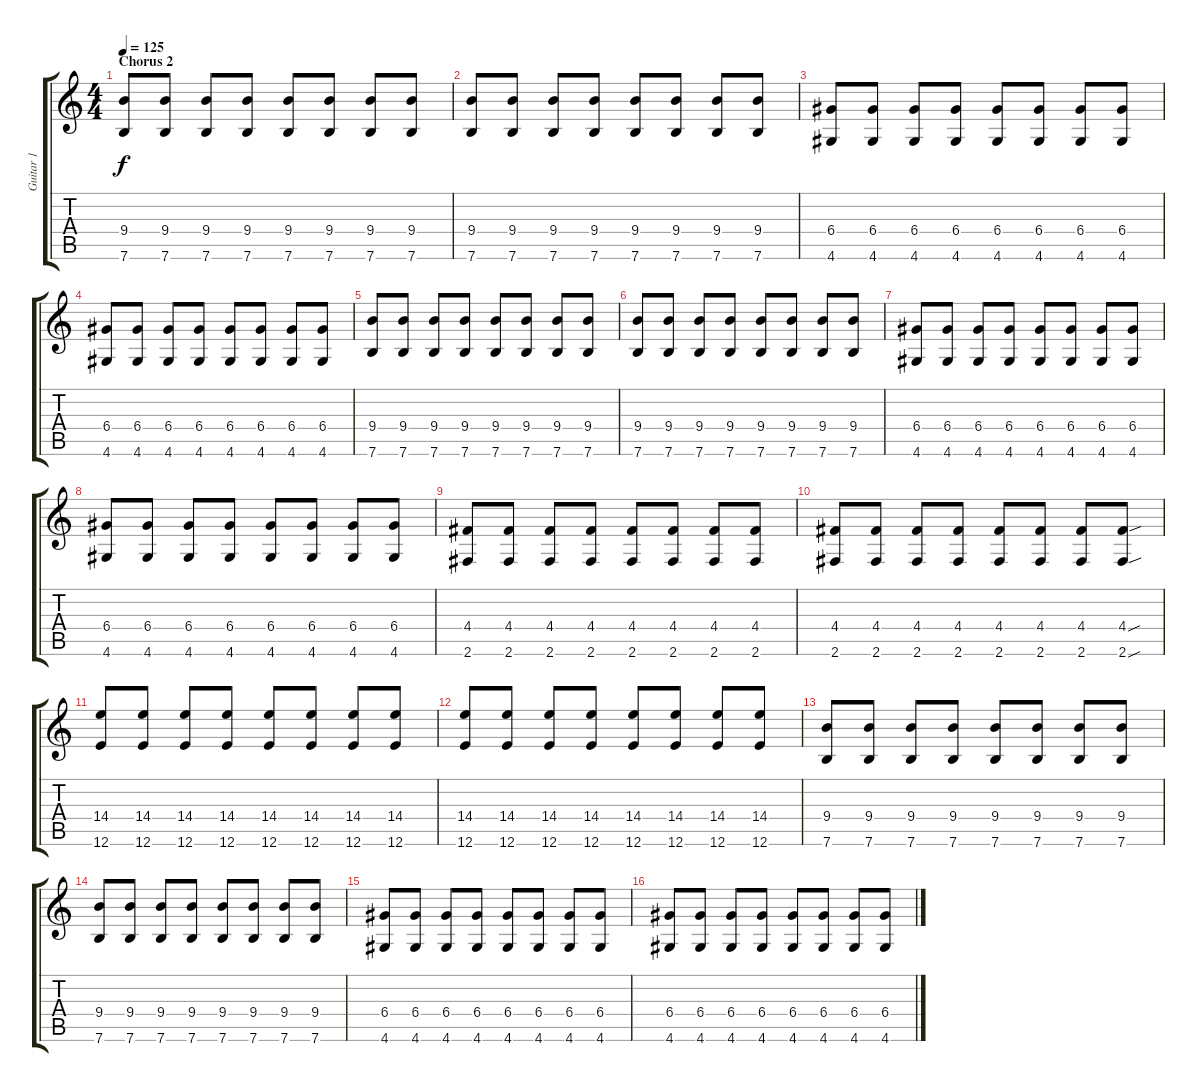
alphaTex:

\track ("Guitar 1" "Guitar 1") {instrument overdrivenguitar}
\staff {score tabs}
\tuning (E4 B3 G3 D3 A2 E2) {hide}
\ts (4 4)
\section ("" "Chorus 2")
\tempo 125
\clef g2
\ks c
(9.4 7.6).8{dy f volume 9 instrument overdrivenguitar} (9.4 7.6).8 (9.4 7.6).8 (9.4 7.6).8 (9.4 7.6).8 (9.4 7.6).8 (9.4 7.6).8 (9.4 7.6).8 |
(9.4 7.6).8 (9.4 7.6).8 (9.4 7.6).8 (9.4 7.6).8 (9.4 7.6).8 (9.4 7.6).8 (9.4 7.6).8 (9.4 7.6).8 |
(6.4 4.6).8 (6.4 4.6).8 (6.4 4.6).8 (6.4 4.6).8 (6.4 4.6).8 (6.4 4.6).8 (6.4 4.6).8 (6.4 4.6).8 |
(6.4 4.6).8 (6.4 4.6).8 (6.4 4.6).8 (6.4 4.6).8 (6.4 4.6).8 (6.4 4.6).8 (6.4 4.6).8 (6.4 4.6).8 |
(9.4 7.6).8 (9.4 7.6).8 (9.4 7.6).8 (9.4 7.6).8 (9.4 7.6).8 (9.4 7.6).8 (9.4 7.6).8 (9.4 7.6).8 |
(9.4 7.6).8 (9.4 7.6).8 (9.4 7.6).8 (9.4 7.6).8 (9.4 7.6).8 (9.4 7.6).8 (9.4 7.6).8 (9.4 7.6).8 |
(6.4 4.6).8 (6.4 4.6).8 (6.4 4.6).8 (6.4 4.6).8 (6.4 4.6).8 (6.4 4.6).8 (6.4 4.6).8 (6.4 4.6).8 |
(6.4 4.6).8 (6.4 4.6).8 (6.4 4.6).8 (6.4 4.6).8 (6.4 4.6).8 (6.4 4.6).8 (6.4 4.6).8 (6.4 4.6).8 |
(4.4 2.6).8 (4.4 2.6).8 (4.4 2.6).8 (4.4 2.6).8 (4.4 2.6).8 (4.4 2.6).8 (4.4 2.6).8 (4.4 2.6).8 |
(4.4 2.6).8 (4.4 2.6).8 (4.4 2.6).8 (4.4 2.6).8 (4.4 2.6).8 (4.4 2.6).8 (4.4 2.6).8 (4.4{sou} 2.6{sou}).8 |
(14.4 12.6).8 (14.4 12.6).8 (14.4 12.6).8 (14.4 12.6).8 (14.4 12.6).8 (14.4 12.6).8 (14.4 12.6).8 (14.4 12.6).8 |
(14.4 12.6).8 (14.4 12.6).8 (14.4 12.6).8 (14.4 12.6).8 (14.4 12.6).8 (14.4 12.6).8 (14.4 12.6).8 (14.4 12.6).8 |
(9.4 7.6).8 (9.4 7.6).8 (9.4 7.6).8 (9.4 7.6).8 (9.4 7.6).8 (9.4 7.6).8 (9.4 7.6).8 (9.4 7.6).8 |
(9.4 7.6).8 (9.4 7.6).8 (9.4 7.6).8 (9.4 7.6).8 (9.4 7.6).8 (9.4 7.6).8 (9.4 7.6).8 (9.4 7.6).8 |
(6.4 4.6).8 (6.4 4.6).8 (6.4 4.6).8 (6.4 4.6).8 (6.4 4.6).8 (6.4 4.6).8 (6.4 4.6).8 (6.4 4.6).8 |
(6.4 4.6).8 (6.4 4.6).8 (6.4 4.6).8 (6.4 4.6).8 (6.4 4.6).8 (6.4 4.6).8 (6.4 4.6).8 (6.4 4.6).8
